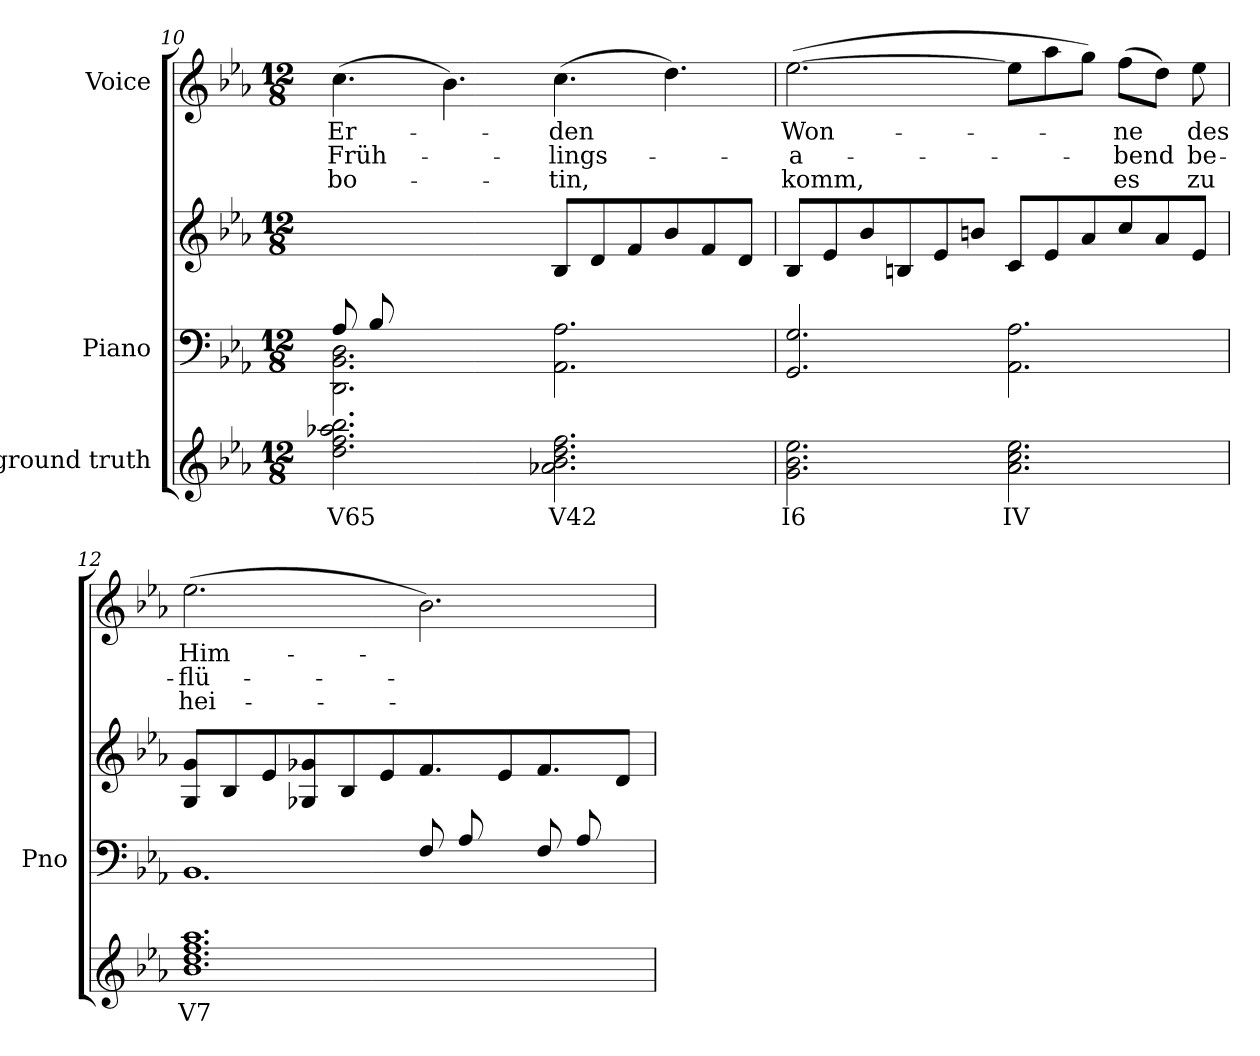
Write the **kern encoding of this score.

**kern	**text	**kern	**kern	**kern	**text	**text	**text
*part3	*part3	*part2	*part2	*part1	*part1	*part1	*part1
*staff4	*staff4	*staff3	*staff2	*staff1	*staff1	*staff1	*staff1
*I"ground truth	*	*I"Piano	*	*I"Voice	*	*	*
*	*	*I'Pno	*	*	*	*	*
*	*	*clefF4	*clefG2	*clefG2	*	*	*
*k[b-e-a-]	*	*k[b-e-a-]	*k[b-e-a-]	*k[b-e-a-]	*	*	*
*M12/8	*	*M12/8	*M12/8	*M12/8	*	*	*
=10	=10	=10	=10	=10	=10	=10	=10
*	*	*^	*	*	*	*	*
!	!	!	!	!	!	!LO:LY:b	!LO:LY:b	!LO:LY:b
2.dd 2.ff 2.aa-X 2.bb-	V65	8A-/L	2.DD\ 2.BB-\ 2.D\	4ryy	(>4.cc\	Er-	Früh-	-bo-
.	.	8B-/	.	.	.	.	.	.
.	.	1ryy	.	8f\	.	.	.	.
.	.	.	.	8a-\	4.b-\)	.	.	.
.	.	.	.	8f\	.	.	.	.
.	.	.	.	8d\J	.	.	.	.
!	!	!	!	!	!	!LO:LY:b	!LO:LY:b	!LO:LY:b
2.a-X 2.b- 2.dd 2.ff	V42	.	2.AA-\ 2.A-\	8B-/L	(>4.cc\	-den	-lings-	-tin,
.	.	.	.	8d/	.	.	.	.
.	.	.	.	8f/	.	.	.	.
.	.	.	.	8b-/	4.dd\)	.	.	.
.	.	4ryy	.	8f/	.	.	.	.
.	.	.	.	8d/J	.	.	.	.
*	*	*v	*v	*	*	*	*	*
=11	=11	=11	=11	=11	=11	=11	=11
!	!	!	!	!	!LO:LY:b	!LO:LY:b	!LO:LY:b
2.g 2.b- 2.ee-	I6	2.GG/ 2.G/	8B-/L	(>[2.ee-\	Won-	-a-	komm,
.	.	.	8e-/	.	.	.	.
.	.	.	8b-/	.	.	.	.
.	.	.	8Bn/	.	.	.	.
.	.	.	8e-/	.	.	.	.
.	.	.	8bn/J	.	.	.	.
2.a- 2.cc 2.ee-	IV	2.AA-\ 2.A-\	8c/L	8ee-\L]	.	.	.
.	.	.	8e-/	8aa-\	.	.	.
.	.	.	8a-/	8gg\J)	.	.	.
!	!	!	!	!	!LO:LY:b	!LO:LY:b	!LO:LY:b
.	.	.	8cc/	(>8ff\L	-ne	-bend	es
.	.	.	8a-/	8dd\J)	.	.	.
!	!	!	!	!	!LO:LY:b	!LO:LY:b	!LO:LY:b
.	.	.	8e-/J	8ee-\	des	be-	zu
=12	=12	=12	=12	=12	=12	=12	=12
*	*	*^	*^	*	*	*	*
!	!	!	!	!	!	!	!LO:LY:b	!LO:LY:b	!LO:LY:b
1.b- 1.dd 1.ff 1.aa-	V7	2.ryy	1.BB-	8G/ 8g/L	2.raayy	(>2.ee-\	Him-	-flü-	hei-
.	.	.	.	8B-/	.	.	.	.	.
.	.	.	.	8e-/	.	.	.	.	.
.	.	.	.	8G-X/ 8g-X/	.	.	.	.	.
.	.	.	.	8B-/	.	.	.	.	.
.	.	.	.	8e-/J	.	.	.	.	.
.	.	8F/L	.	4ryy	4.f/	2.b-\)	.	.	.
.	.	8A-/	.	.	.	.	.	.	.
.	.	8ryy	.	8e-\	.	.	.	.	.
.	.	8F/	.	4ryy	4.f/	.	.	.	.
.	.	8A-/	.	.	.	.	.	.	.
.	.	8ryy	.	8d\J	.	.	.	.	.
*	*	*v	*v	*	*	*	*	*	*
*	*	*	*v	*v	*	*	*	*
=	=	=	=	=	=	=	=
*-	*-	*-	*-	*-	*-	*-	*-
